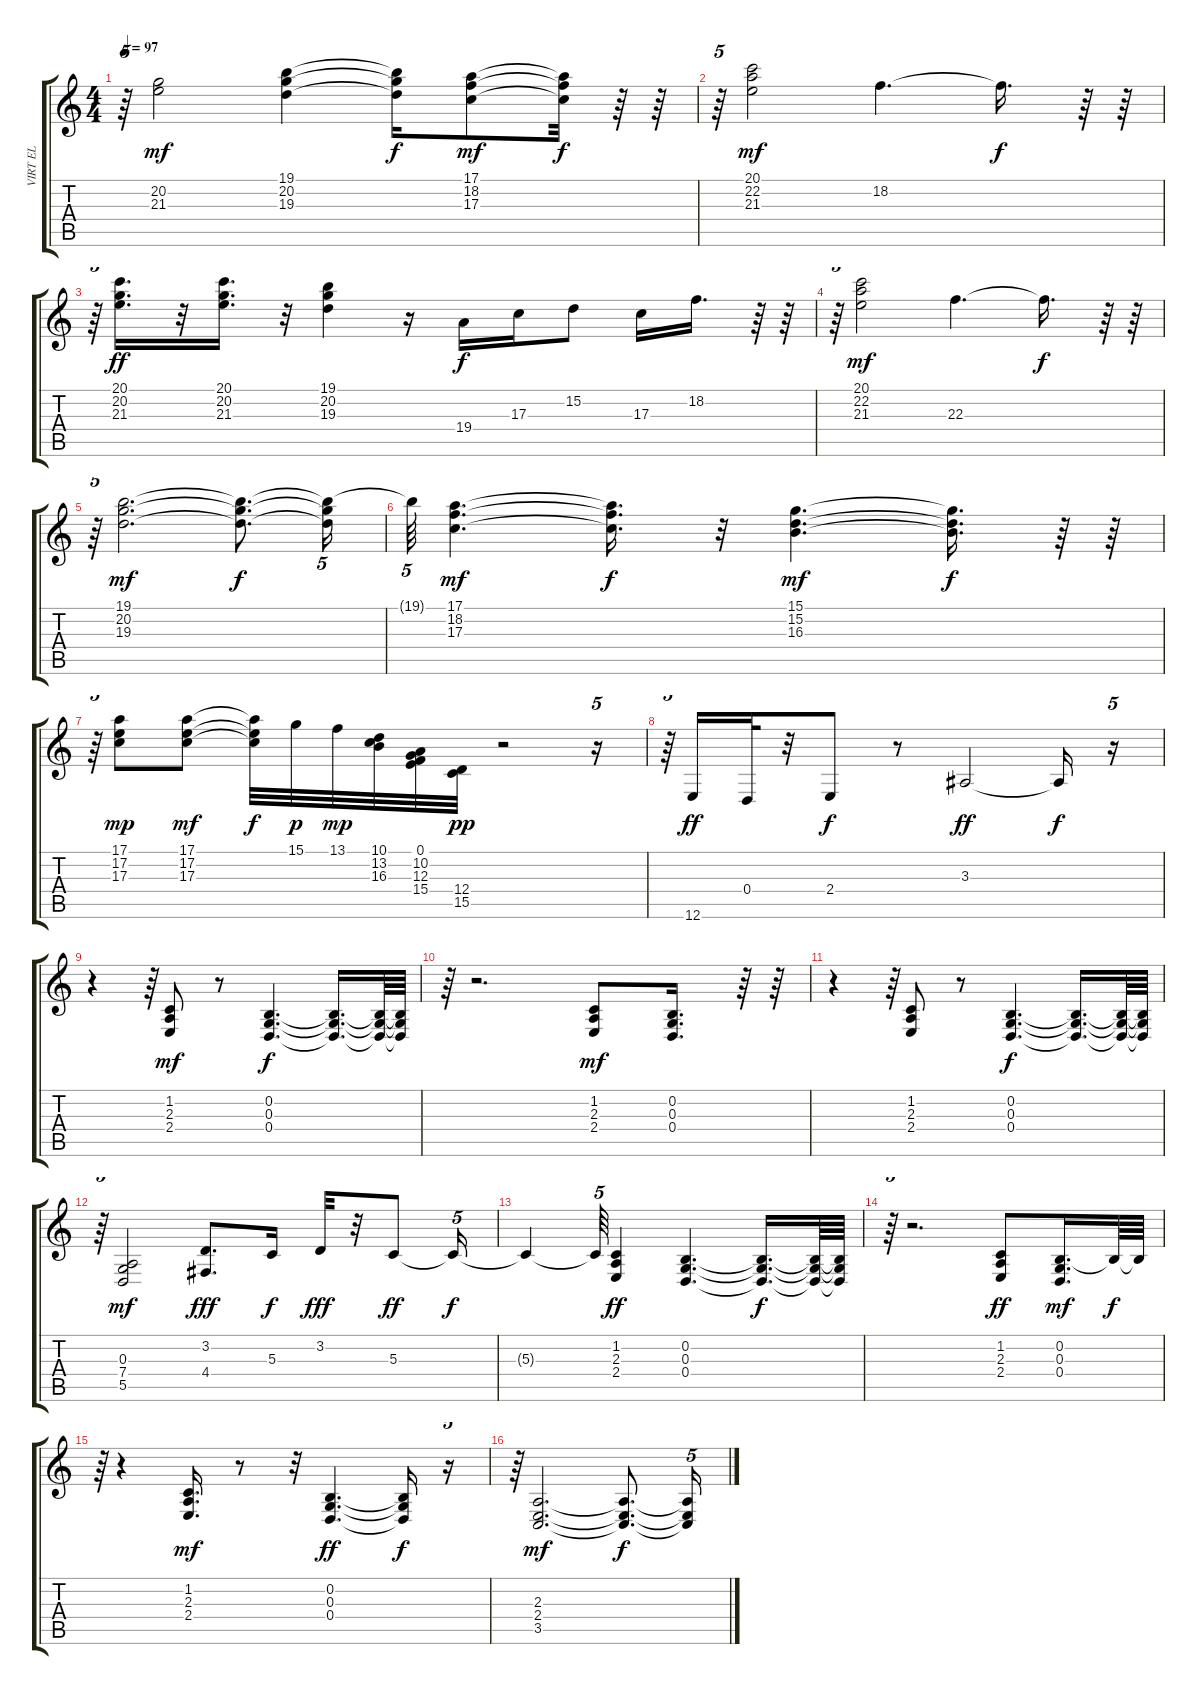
\track ("VIRT EL" "VIRT EL") {instrument drawbarorgan}
\staff {score tabs}
\tuning (E4 B3 G3 D3 A2 E2) {hide}
\ts (4 4)
\tempo 97
\clef g2
\ks c
r.64{tu (5 4) dy f} (20.2 21.3).2{dy mf} (19.1 20.2 19.3).4 (19.1{t} 20.2{t} 19.3{t}).16{dy f} (17.1 18.2 17.3).8{dy mf} (17.1{t} 18.2{t} 17.3{t}).32{dy f} r.64 r.64 |
r.64{tu (5 4)} (20.1 22.2 21.3).2{dy mf} 18.2.4{d} 18.2{t}.16{d dy f} r.64 r.64 |
r.64{tu (5 4)} (20.1 20.2 21.3).16{d dy ff} r.32 (20.1 20.2 21.3).16{d} r.32 (19.1 20.2 19.3).4 r.16 19.4.16{dy f} 17.3.16 15.2.8 17.3.16 18.2.16{d} r.64 r.64 |
r.64{tu (5 4)} (20.1 22.2 21.3).2{dy mf} 22.3.4{d} 22.3{t}.16{d dy f} r.64 r.64 |
r.64{tu (5 4)} (19.1 20.2 19.3).2{d dy mf} (19.1{t} 20.2{t} 19.3{t}).8{d dy f} (19.1{t} 20.2{t} 19.3{t}).16{tu (5 4)} |
19.1{t}.64{tu (5 4)} (17.1 18.2 17.3).4{d dy mf} (17.1{t} 18.2{t} 17.3{t}).16{d dy f} r.32 (15.1 15.2 16.3).4{d dy mf} (15.1{t} 15.2{t} 16.3{t}).16{d dy f} r.64 r.64 |
r.64{tu (5 4)} (17.1 17.2 17.3).8{dy mp} (17.1 17.2 17.3).8{dy mf} (17.1{t} 17.2{t} 17.3{t}).32{dy f} 15.1.32{dy p} 13.1.32{dy mp} (10.1 13.2 16.3).32 (0.1 10.2 12.3 15.4).32 (12.4 15.5).32{dy pp} r.2 r.16{tu (5 4)} |
r.64{tu (5 4)} 12.6.16{dy ff} 0.4.32 r.32 2.4.8{dy f} r.8 3.3.2{dy ff} 3.3{t}.16{dy f} r.16{tu (5 4)} |
r.4 r.64{tu (5 4)} (1.2 2.3 2.4).8{dy mf} r.8 (0.2 0.3 0.4).4{d dy f} (0.2{t} 0.3{t} 0.4{t}).16{d} (0.2{t} 0.3{t} 0.4{t}).64 (0.2{t} 0.3{t} 0.4{t}).64 |
r.64{tu (5 4)} r.2{d} (1.2 2.3 2.4).8{dy mf} (0.2 0.3 0.4).16{d} r.64 r.64 |
r.4 r.64{tu (5 4)} (1.2 2.3 2.4).8 r.8 (0.2 0.3 0.4).4{d dy f} (0.2{t} 0.3{t} 0.4{t}).16{d} (0.2{t} 0.3{t} 0.4{t}).64 (0.2{t} 0.3{t} 0.4{t}).64 |
r.64{tu (5 4)} (0.3 7.4 5.5).2{dy mf} (3.2 4.4).8{d dy fff} 5.3.16{dy f} 3.2.32{dy fff} r.32 5.3.8{dy ff} 5.3{t}.16{tu (5 4) dy f} |
5.3{t}.4 5.3{t}.64{tu (5 4)} (1.2 2.3 2.4).4{dy ff} (0.2 0.3 0.4).4{d} (0.2{t} 0.3{t} 0.4{t}).16{d dy f} (0.2{t} 0.3{t} 0.4{t}).64 (0.2{t} 0.3{t} 0.4{t}).64 |
r.64{tu (5 4)} r.2{d} (1.2 2.3 2.4).8{dy ff} (0.2 0.3 0.4).16{d dy mf} 0.2{t}.64{dy f} 0.2{t}.64 |
r.64{tu (5 4)} r.4 (1.2 2.3 2.4).16{d dy mf} r.8 r.32 (0.2 0.3 0.4).4{d dy ff} (0.2{t} 0.3{t} 0.4{t}).16{dy f} r.16{tu (5 4)} |
r.64{tu (5 4)} (2.3 2.4 3.5).2{d dy mf} (2.3{t} 2.4{t} 3.5{t}).8{d dy f} (2.3{t} 2.4{t} 3.5{t}).16{tu (5 4)}
